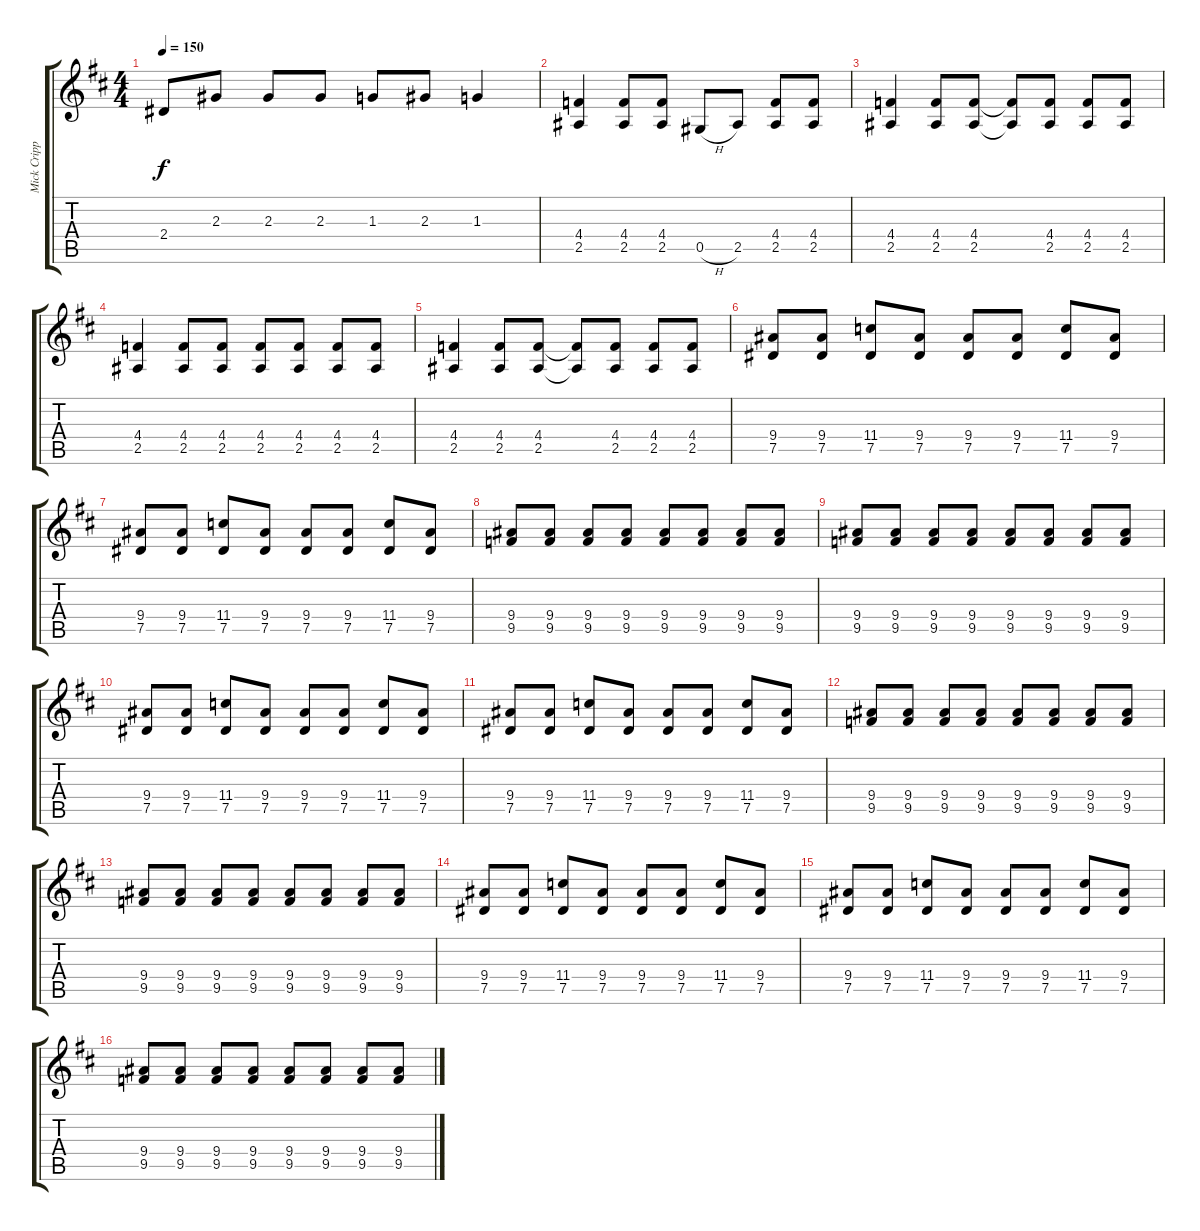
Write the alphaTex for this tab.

\track ("Mick Cripps" "Mick Cripp") {instrument overdrivenguitar}
\staff {score tabs}
\tuning (Eb4 Bb3 Gb3 Db3 Ab2 Eb2) {hide}
\ts (4 4)
\tempo 150
\clef g2
\ks d
2.4.8{dy f} 2.3.8 2.3.8 2.3.8 1.3.8 2.3.8 1.3.4 |
(4.4 2.5).4 (4.4 2.5).8 (4.4 2.5).8 0.5{h}.8 2.5.8 (4.4 2.5).8 (4.4 2.5).8 |
(4.4 2.5).4 (4.4 2.5).8 (4.4 2.5).8 (4.4{t} 2.5{t}).8 (4.4 2.5).8 (4.4 2.5).8 (4.4 2.5).8 |
(4.4 2.5).4 (4.4 2.5).8 (4.4 2.5).8 (4.4 2.5).8 (4.4 2.5).8 (4.4 2.5).8 (4.4 2.5).8 |
(4.4 2.5).4 (4.4 2.5).8 (4.4 2.5).8 (4.4{t} 2.5{t}).8 (4.4 2.5).8 (4.4 2.5).8 (4.4 2.5).8 |
(9.4 7.5).8 (9.4 7.5).8 (11.4 7.5).8 (9.4 7.5).8 (9.4 7.5).8 (9.4 7.5).8 (11.4 7.5).8 (9.4 7.5).8 |
(9.4 7.5).8 (9.4 7.5).8 (11.4 7.5).8 (9.4 7.5).8 (9.4 7.5).8 (9.4 7.5).8 (11.4 7.5).8 (9.4 7.5).8 |
(9.4 9.5).8 (9.4 9.5).8 (9.4 9.5).8 (9.4 9.5).8 (9.4 9.5).8 (9.4 9.5).8 (9.4 9.5).8 (9.4 9.5).8 |
(9.4 9.5).8 (9.4 9.5).8 (9.4 9.5).8 (9.4 9.5).8 (9.4 9.5).8 (9.4 9.5).8 (9.4 9.5).8 (9.4 9.5).8 |
(9.4 7.5).8 (9.4 7.5).8 (11.4 7.5).8 (9.4 7.5).8 (9.4 7.5).8 (9.4 7.5).8 (11.4 7.5).8 (9.4 7.5).8 |
(9.4 7.5).8 (9.4 7.5).8 (11.4 7.5).8 (9.4 7.5).8 (9.4 7.5).8 (9.4 7.5).8 (11.4 7.5).8 (9.4 7.5).8 |
(9.4 9.5).8 (9.4 9.5).8 (9.4 9.5).8 (9.4 9.5).8 (9.4 9.5).8 (9.4 9.5).8 (9.4 9.5).8 (9.4 9.5).8 |
(9.4 9.5).8 (9.4 9.5).8 (9.4 9.5).8 (9.4 9.5).8 (9.4 9.5).8 (9.4 9.5).8 (9.4 9.5).8 (9.4 9.5).8 |
(9.4 7.5).8 (9.4 7.5).8 (11.4 7.5).8 (9.4 7.5).8 (9.4 7.5).8 (9.4 7.5).8 (11.4 7.5).8 (9.4 7.5).8 |
(9.4 7.5).8 (9.4 7.5).8 (11.4 7.5).8 (9.4 7.5).8 (9.4 7.5).8 (9.4 7.5).8 (11.4 7.5).8 (9.4 7.5).8 |
(9.4 9.5).8 (9.4 9.5).8 (9.4 9.5).8 (9.4 9.5).8 (9.4 9.5).8 (9.4 9.5).8 (9.4 9.5).8 (9.4 9.5).8
